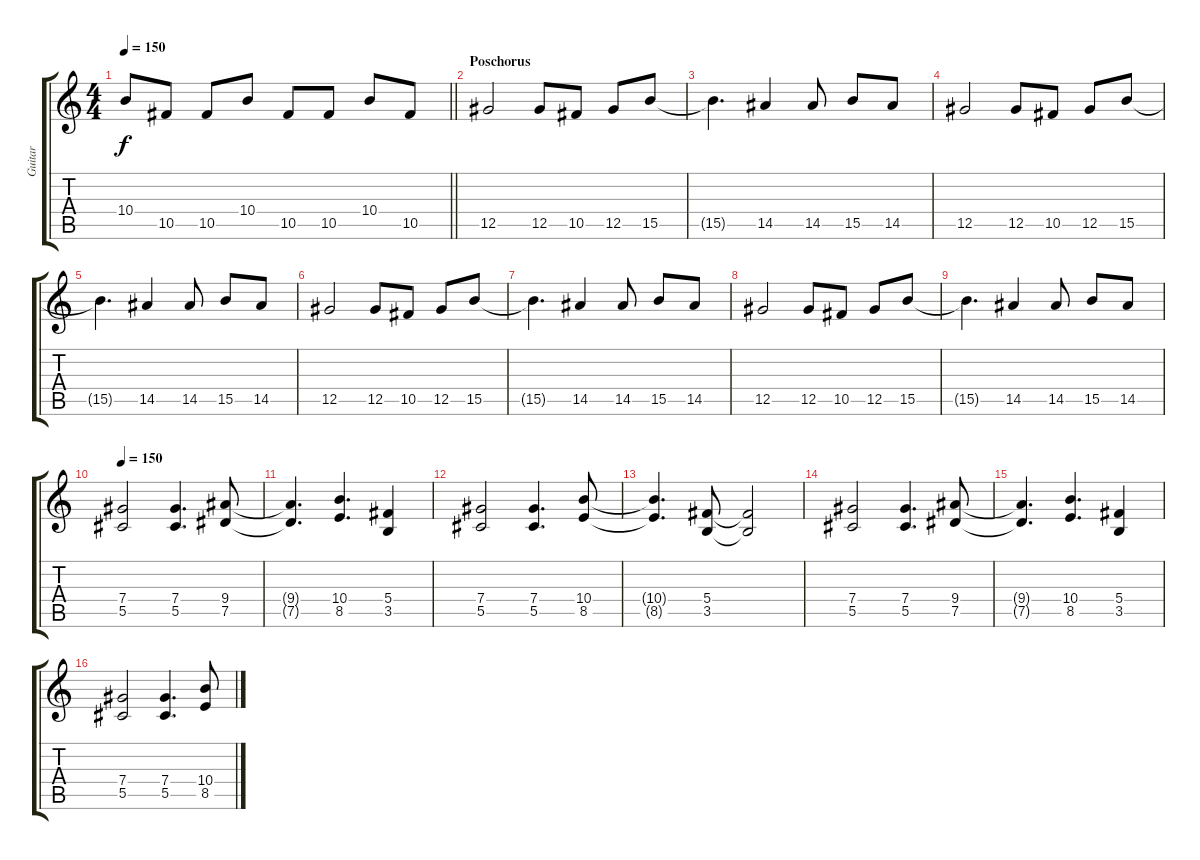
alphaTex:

\track ("Guitar" "Guitar") {instrument distortionguitar}
\staff {score tabs}
\tuning (Eb4 Bb3 Gb3 Db3 Ab2 Eb2) {hide}
\ts (4 4)
\tempo 150
\clef g2
\barLineRight lightlight
\ks c
10.4.8{dy f} 10.5.8 10.5.8 10.4.8 10.5.8 10.5.8 10.4.8 10.5.8 |
\section ("" "Poschorus")
12.5.2 12.5.8 10.5.8 12.5.8 15.5.8 |
15.5{t}.4{d} 14.5.4 14.5.8 15.5.8 14.5.8 |
12.5.2 12.5.8 10.5.8 12.5.8 15.5.8 |
15.5{t}.4{d} 14.5.4 14.5.8 15.5.8 14.5.8 |
12.5.2 12.5.8 10.5.8 12.5.8 15.5.8 |
15.5{t}.4{d} 14.5.4 14.5.8 15.5.8 14.5.8 |
12.5.2 12.5.8 10.5.8 12.5.8 15.5.8 |
15.5{t}.4{d} 14.5.4 14.5.8 15.5.8 14.5.8 |
\tempo 150
(7.4 5.5).2 (7.4 5.5).4{d} (9.4 7.5).8 |
(9.4{t} 7.5{t}).4{d} (10.4 8.5).4{d} (5.4 3.5).4 |
(7.4 5.5).2 (7.4 5.5).4{d} (10.4 8.5).8 |
(10.4{t} 8.5{t}).4{d} (5.4 3.5).8 (5.4{t} 3.5{t}).2 |
(7.4 5.5).2 (7.4 5.5).4{d} (9.4 7.5).8 |
(9.4{t} 7.5{t}).4{d} (10.4 8.5).4{d} (5.4 3.5).4 |
(7.4 5.5).2 (7.4 5.5).4{d} (10.4 8.5).8
